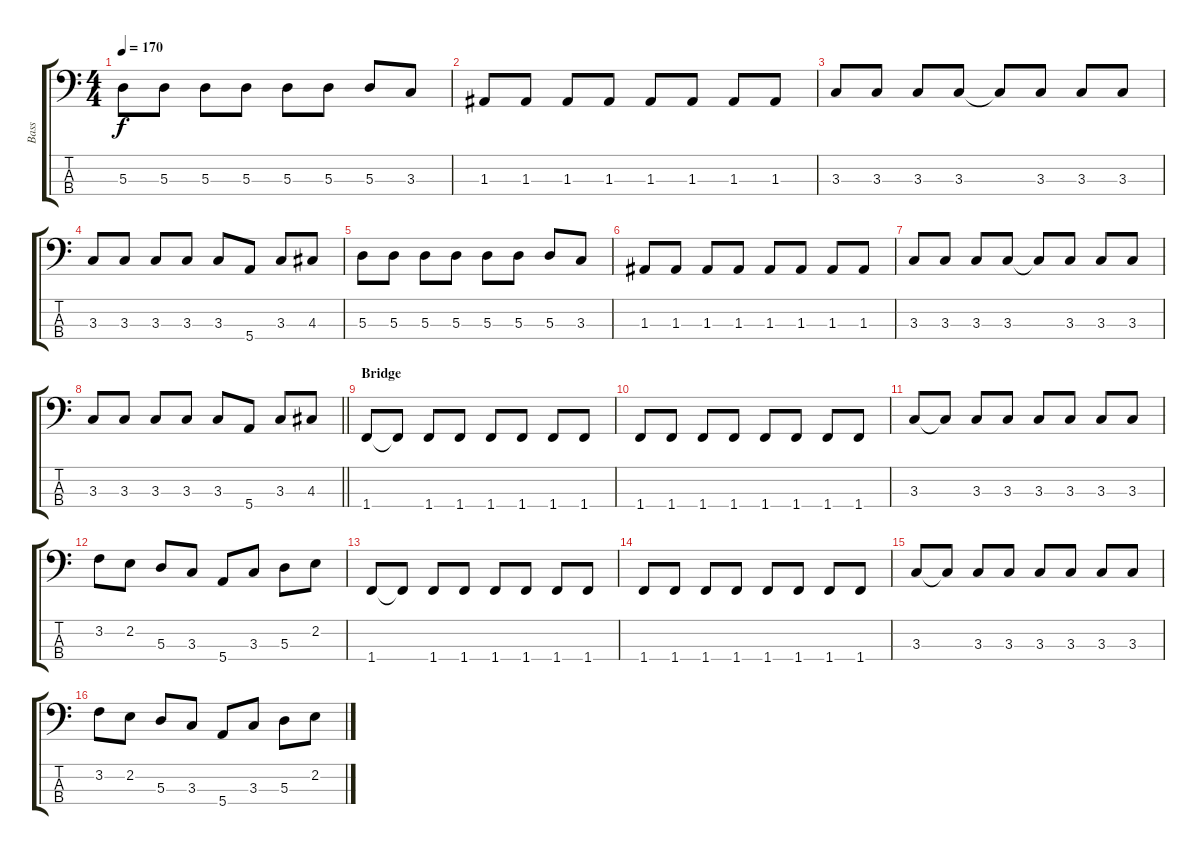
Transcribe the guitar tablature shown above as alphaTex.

\track ("Bass" "Bass") {instrument electricbasspick}
\staff {score tabs}
\tuning (G2 D2 A1 E1) {hide}
\ts (4 4)
\tempo 170
\clef f4
\ks c
5.3.8{dy f} 5.3.8 5.3.8 5.3.8 5.3.8 5.3.8 5.3.8 3.3.8 |
1.3.8 1.3.8 1.3.8 1.3.8 1.3.8 1.3.8 1.3.8 1.3.8 |
3.3.8 3.3.8 3.3.8 3.3.8 3.3{t}.8 3.3.8 3.3.8 3.3.8 |
3.3.8 3.3.8 3.3.8 3.3.8 3.3.8 5.4.8 3.3.8 4.3.8 |
5.3.8 5.3.8 5.3.8 5.3.8 5.3.8 5.3.8 5.3.8 3.3.8 |
1.3.8 1.3.8 1.3.8 1.3.8 1.3.8 1.3.8 1.3.8 1.3.8 |
3.3.8 3.3.8 3.3.8 3.3.8 3.3{t}.8 3.3.8 3.3.8 3.3.8 |
\barLineRight lightlight
3.3.8 3.3.8 3.3.8 3.3.8 3.3.8 5.4.8 3.3.8 4.3.8 |
\section ("" "Bridge")
1.4.8 1.4{t}.8 1.4.8 1.4.8 1.4.8 1.4.8 1.4.8 1.4.8 |
1.4.8 1.4.8 1.4.8 1.4.8 1.4.8 1.4.8 1.4.8 1.4.8 |
3.3.8 3.3{t}.8 3.3.8 3.3.8 3.3.8 3.3.8 3.3.8 3.3.8 |
3.2.8 2.2.8 5.3.8 3.3.8 5.4.8 3.3.8 5.3.8 2.2.8 |
1.4.8 1.4{t}.8 1.4.8 1.4.8 1.4.8 1.4.8 1.4.8 1.4.8 |
1.4.8 1.4.8 1.4.8 1.4.8 1.4.8 1.4.8 1.4.8 1.4.8 |
3.3.8 3.3{t}.8 3.3.8 3.3.8 3.3.8 3.3.8 3.3.8 3.3.8 |
3.2.8 2.2.8 5.3.8 3.3.8 5.4.8 3.3.8 5.3.8 2.2.8
